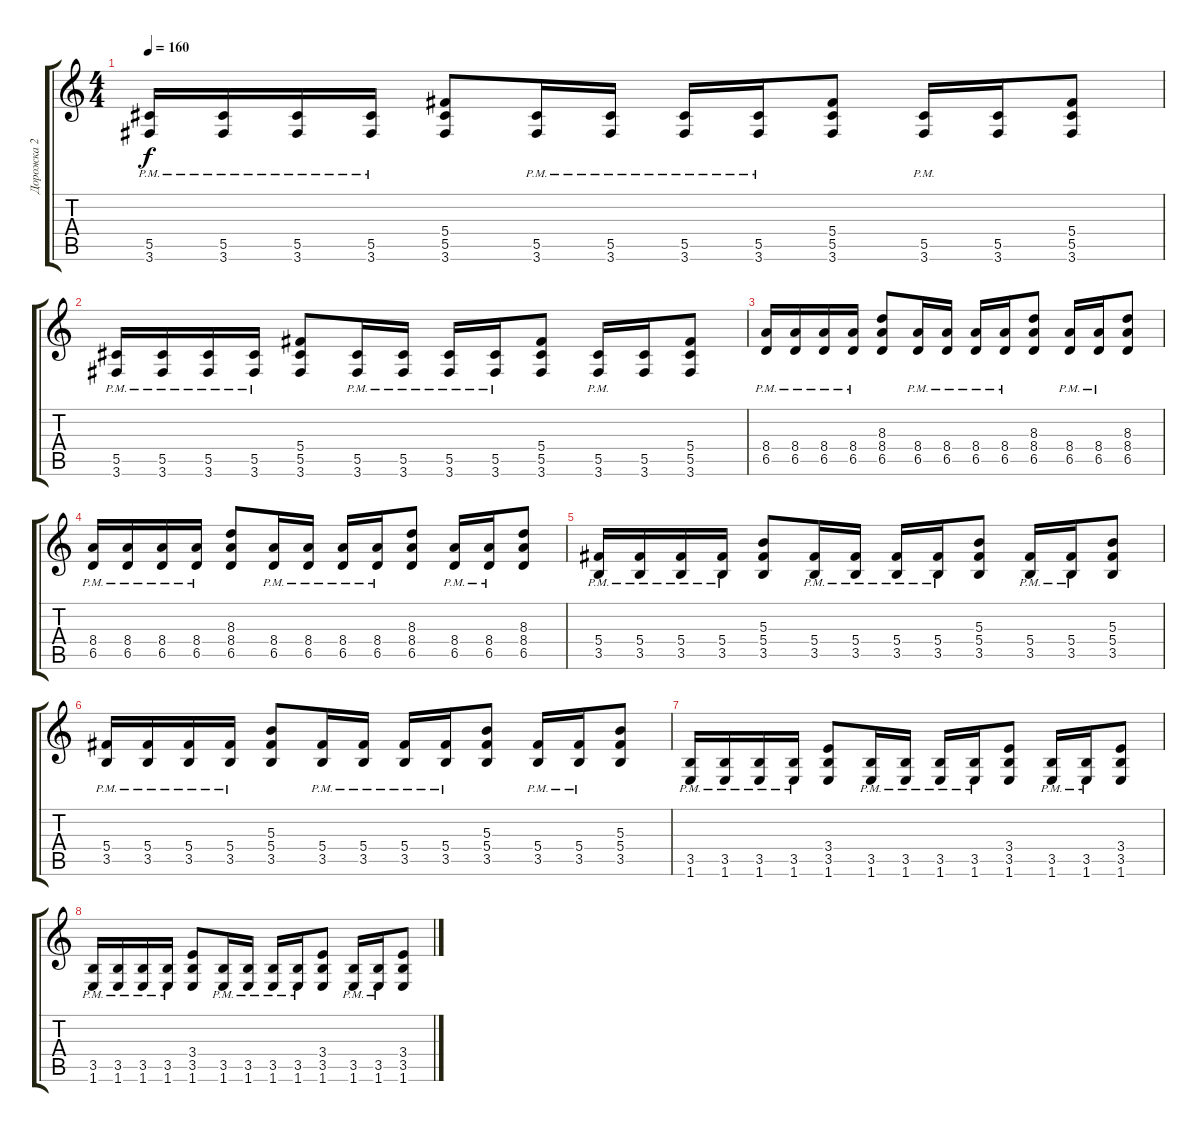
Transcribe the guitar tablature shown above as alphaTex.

\track ("Дорожка 2" "Дорожка 2") {instrument distortionguitar}
\staff {score tabs}
\tuning (Eb4 Bb3 Gb3 Db3 Ab2 Eb2) {hide}
\ts (4 4)
\tempo 160
\clef g2
\ks c
(5.5{pm} 3.6).16{dy f} (5.5{pm} 3.6).16 (5.5{pm} 3.6).16 (5.5{pm} 3.6).16 (5.4 5.5 3.6).8 (5.5{pm} 3.6).16 (5.5{pm} 3.6).16 (5.5{pm} 3.6).16 (5.5{pm} 3.6).16 (5.4 5.5 3.6).8 (5.5{pm} 3.6).16 (5.5 3.6).16 (5.4 5.5 3.6).8 |
(5.5{pm} 3.6).16 (5.5{pm} 3.6).16 (5.5{pm} 3.6).16 (5.5{pm} 3.6).16 (5.4 5.5 3.6).8 (5.5{pm} 3.6).16 (5.5{pm} 3.6).16 (5.5{pm} 3.6).16 (5.5{pm} 3.6).16 (5.4 5.5 3.6).8 (5.5{pm} 3.6).16 (5.5 3.6).16 (5.4 5.5 3.6).8 |
(8.4{pm} 6.5{pm}).16 (8.4{pm} 6.5{pm}).16 (8.4{pm} 6.5{pm}).16 (8.4{pm} 6.5{pm}).16 (8.3 8.4 6.5).8 (8.4{pm} 6.5{pm}).16 (8.4{pm} 6.5{pm}).16 (8.4{pm} 6.5{pm}).16 (8.4{pm} 6.5{pm}).16 (8.3 8.4 6.5).8 (8.4{pm} 6.5{pm}).16 (8.4{pm} 6.5).16 (8.3 8.4 6.5).8 |
(8.4{pm} 6.5{pm}).16 (8.4{pm} 6.5{pm}).16 (8.4{pm} 6.5{pm}).16 (8.4{pm} 6.5{pm}).16 (8.3 8.4 6.5).8 (8.4{pm} 6.5{pm}).16 (8.4{pm} 6.5{pm}).16 (8.4{pm} 6.5{pm}).16 (8.4{pm} 6.5{pm}).16 (8.3 8.4 6.5).8 (8.4{pm} 6.5{pm}).16 (8.4{pm} 6.5).16 (8.3 8.4 6.5).8 |
(5.4{pm} 3.5{pm}).16 (5.4{pm} 3.5{pm}).16 (5.4{pm} 3.5{pm}).16 (5.4{pm} 3.5{pm}).16 (5.3 5.4 3.5).8 (5.4{pm} 3.5{pm}).16 (5.4{pm} 3.5{pm}).16 (5.4{pm} 3.5{pm}).16 (5.4{pm} 3.5{pm}).16 (5.3 5.4 3.5).8 (5.4{pm} 3.5{pm}).16 (5.4{pm} 3.5).16 (5.3 5.4 3.5).8 |
(5.4{pm} 3.5{pm}).16 (5.4{pm} 3.5{pm}).16 (5.4{pm} 3.5{pm}).16 (5.4{pm} 3.5{pm}).16 (5.3 5.4 3.5).8 (5.4{pm} 3.5{pm}).16 (5.4{pm} 3.5{pm}).16 (5.4{pm} 3.5{pm}).16 (5.4{pm} 3.5{pm}).16 (5.3 5.4 3.5).8 (5.4{pm} 3.5{pm}).16 (5.4{pm} 3.5).16 (5.3 5.4 3.5).8 |
(3.5{pm} 1.6).16 (3.5{pm} 1.6).16 (3.5{pm} 1.6).16 (3.5{pm} 1.6).16 (3.4 3.5 1.6).8 (3.5{pm} 1.6).16 (3.5{pm} 1.6).16 (3.5{pm} 1.6).16 (3.5{pm} 1.6).16 (3.4 3.5 1.6).8 (3.5{pm} 1.6{pm}).16 (3.5{pm} 1.6{pm}).16 (3.4 3.5 1.6).8 |
(3.5{pm} 1.6).16 (3.5{pm} 1.6).16 (3.5{pm} 1.6).16 (3.5{pm} 1.6).16 (3.4 3.5 1.6).8 (3.5{pm} 1.6).16 (3.5{pm} 1.6).16 (3.5{pm} 1.6).16 (3.5{pm} 1.6).16 (3.4 3.5 1.6).8 (3.5{pm} 1.6{pm}).16 (3.5{pm} 1.6{pm}).16 (3.4 3.5 1.6).8
